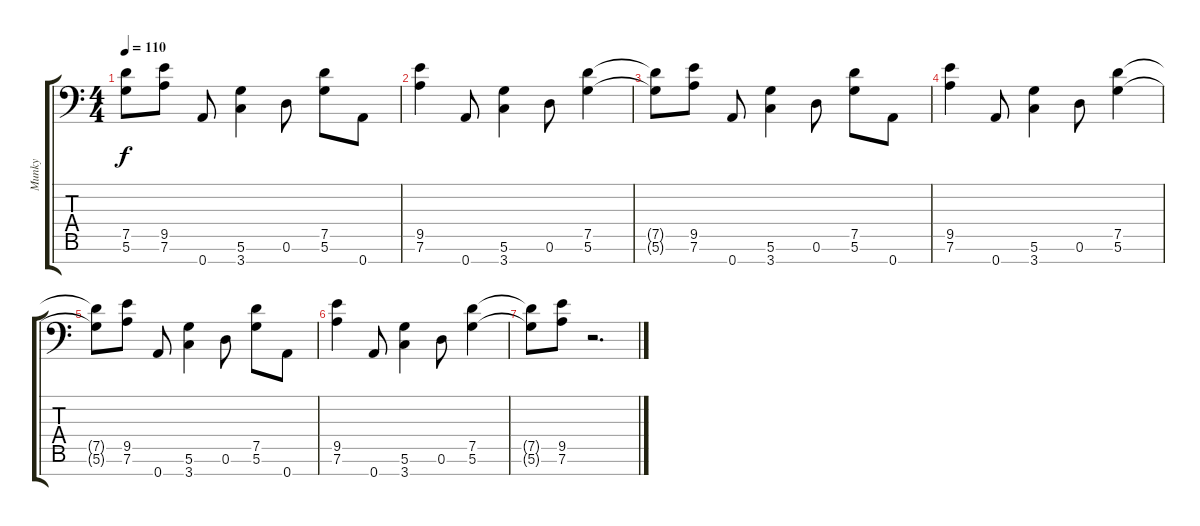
\track ("Munky" "Munky") {instrument distortionguitar}
\staff {score tabs}
\tuning (D4 A3 F3 C3 G2 D2 A1) {hide}
\ts (4 4)
\tempo 110
\clef f4
\ks c
(7.5{t} 5.6{t}).8{dy f} (9.5 7.6).8 0.7.8 (5.6 3.7).4 0.6.8 (7.5 5.6).8 0.7.8 |
(9.5 7.6).4 0.7.8 (5.6 3.7).4 0.6.8 (7.5 5.6).4 |
(7.5{t} 5.6{t}).8 (9.5 7.6).8 0.7.8 (5.6 3.7).4 0.6.8 (7.5 5.6).8 0.7.8 |
(9.5 7.6).4 0.7.8 (5.6 3.7).4 0.6.8 (7.5 5.6).4 |
(7.5{t} 5.6{t}).8 (9.5 7.6).8 0.7.8 (5.6 3.7).4 0.6.8 (7.5 5.6).8 0.7.8 |
(9.5 7.6).4 0.7.8 (5.6 3.7).4 0.6.8 (7.5 5.6).4 |
(7.5{t} 5.6{t}).8 (9.5 7.6).8 r.2{d}
